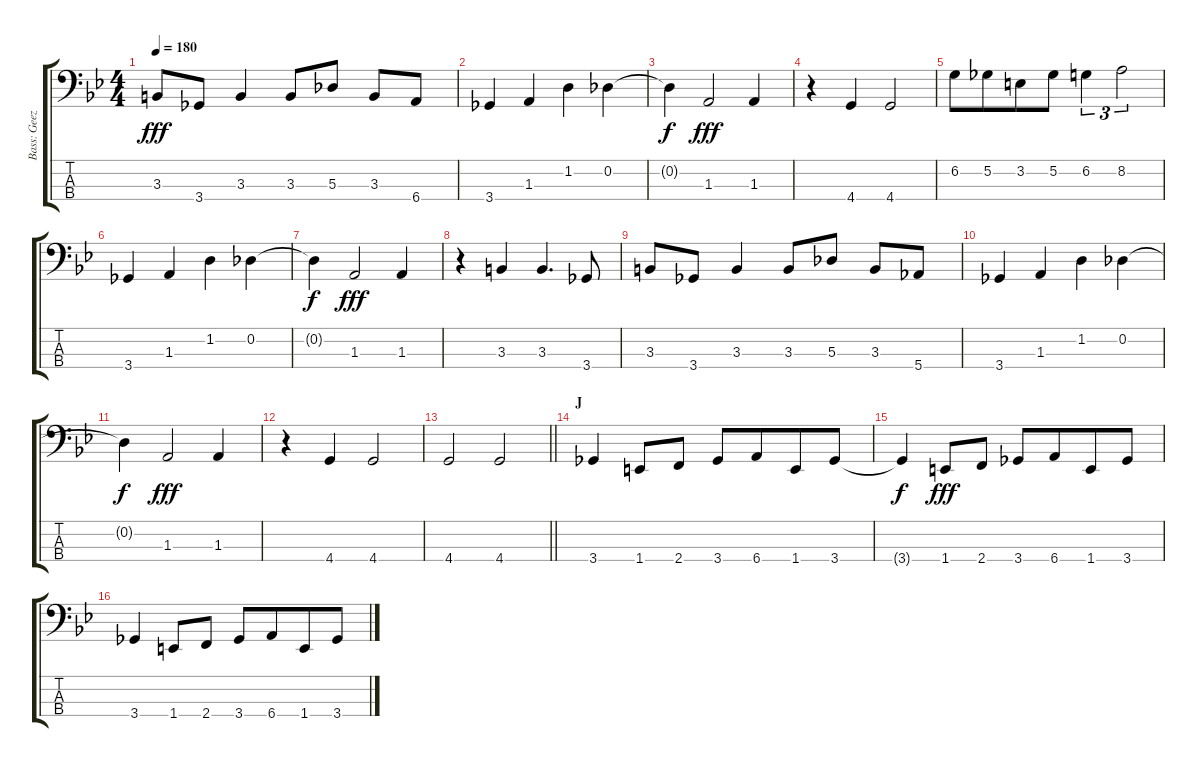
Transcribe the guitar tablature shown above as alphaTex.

\track ("Bass: Geezer" "Bass: Geez") {instrument electricbassfinger}
\staff {score tabs}
\tuning (Gb2 Db2 Ab1 Eb1) {hide}
\ts (4 4)
\tempo 180
\clef f4
\ks bb
3.3.8{dy fff} 3.4.8 3.3.4 3.3.8 5.3.8 3.3.8 6.4.8 |
3.4.4 1.3.4 1.2.4 0.2.4 |
0.2{t}.4{dy f} 1.3.2{dy fff} 1.3.4 |
r.4 4.4.4 4.4.2 |
6.2.8 5.2.8{beam merge} 3.2.8 5.2.8 6.2.4{tu (3 2)} 8.2.2{tu (3 2)} |
3.4.4 1.3.4 1.2.4 0.2.4 |
0.2{t}.4{dy f} 1.3.2{dy fff} 1.3.4 |
r.4 3.3.4 3.3.4{d} 3.4.8 |
3.3.8 3.4.8 3.3.4 3.3.8 5.3.8 3.3.8 5.4.8 |
3.4.4 1.3.4 1.2.4 0.2.4 |
0.2{t}.4{dy f} 1.3.2{dy fff} 1.3.4 |
r.4 4.4.4 4.4.2 |
\barLineRight lightlight
4.4.2 4.4.2 |
\section ("" "J")
3.4.4 1.4.8 2.4.8 3.4.8 6.4.8{beam merge} 1.4.8 3.4.8 |
3.4{t}.4{dy f} 1.4.8{dy fff} 2.4.8 3.4.8 6.4.8{beam merge} 1.4.8 3.4.8 |
3.4.4 1.4.8 2.4.8 3.4.8 6.4.8{beam merge} 1.4.8 3.4.8
